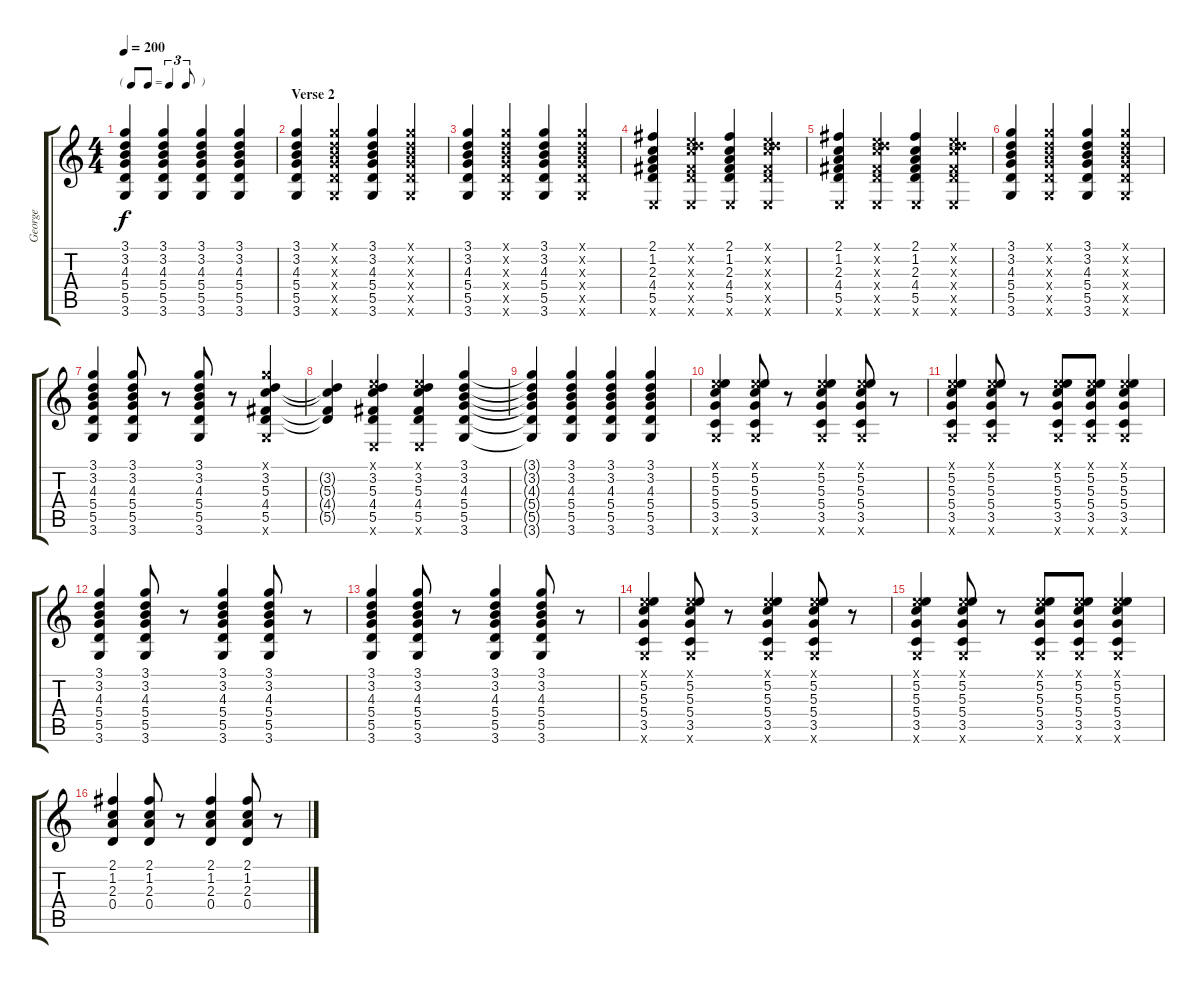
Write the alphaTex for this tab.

\track ("George" "George") {instrument acousticguitarsteel}
\staff {score tabs}
\tuning (E4 B3 G3 D3 A2 E2) {hide}
\ts (4 4)
\tf triplet8th
\tempo 200
\clef g2
\ks c
(3.1{t} 3.2{t} 4.3{t} 5.4{t} 5.5{t} 3.6{t}).4{dy f} (3.1 3.2 4.3 5.4 5.5 3.6).4 (3.1 3.2 4.3 5.4 5.5 3.6).4 (3.1 3.2 4.3 5.4 5.5 3.6).4 |
\section ("" "Verse 2")
(3.1 3.2 4.3 5.4 5.5 3.6).4 (3.1{x} 3.2{x} 4.3{x} 5.4{x} 5.5{x} 3.6{x}).4 (3.1 3.2 4.3 5.4 5.5 3.6).4 (3.1{x} 3.2{x} 4.3{x} 5.4{x} 5.5{x} 3.6{x}).4 |
(3.1 3.2 4.3 5.4 5.5 3.6).4 (3.1{x} 3.2{x} 4.3{x} 5.4{x} 5.5{x} 3.6{x}).4 (3.1 3.2 4.3 5.4 5.5 3.6).4 (3.1{x} 3.2{x} 4.3{x} 5.4{x} 5.5{x} 3.6{x}).4 |
(2.1 1.2 2.3 4.4 5.5 0.6{x}).4 (0.1{x} 3.2{x} 5.3{x} 4.4{x} 5.5{x} 0.6{x}).4 (2.1 1.2 2.3 4.4 5.5 0.6{x}).4 (0.1{x} 3.2{x} 5.3{x} 4.4{x} 5.5{x} 0.6{x}).4 |
(2.1 1.2 2.3 4.4 5.5 0.6{x}).4 (0.1{x} 3.2{x} 5.3{x} 4.4{x} 5.5{x} 0.6{x}).4 (2.1 1.2 2.3 4.4 5.5 0.6{x}).4 (0.1{x} 3.2{x} 5.3{x} 4.4{x} 5.5{x} 0.6{x}).4 |
(3.1 3.2 4.3 5.4 5.5 3.6).4 (3.1{x} 3.2{x} 4.3{x} 5.4{x} 5.5{x} 3.6{x}).4 (3.1 3.2 4.3 5.4 5.5 3.6).4 (3.1{x} 3.2{x} 4.3{x} 5.4{x} 5.5{x} 3.6{x}).4 |
(3.1 3.2 4.3 5.4 5.5 3.6).4 (3.1 3.2 4.3 5.4 5.5 3.6).8 r.8 (3.1 3.2 4.3 5.4 5.5 3.6).8 r.8 (3.1{x} 3.2 5.3 4.4 5.5 3.6{x}).4 |
(3.2{t} 5.3{t} 4.4{t} 5.5{t}).4 (0.1{x} 3.2 5.3 4.4 5.5 0.6{x}).4 (0.1{x} 3.2 5.3 4.4 5.5 0.6{x}).4 (3.1 3.2 4.3 5.4 5.5 3.6).4 |
(3.1{t} 3.2{t} 4.3{t} 5.4{t} 5.5{t} 3.6{t}).4 (3.1 3.2 4.3 5.4 5.5 3.6).4 (3.1 3.2 4.3 5.4 5.5 3.6).4 (3.1 3.2 4.3 5.4 5.5 3.6).4 |
(0.1{x} 5.2 5.3 5.4 3.5 3.6{x}).4 (0.1{x} 5.2 5.3 5.4 3.5 3.6{x}).8 r.8 (0.1{x} 5.2 5.3 5.4 3.5 3.6{x}).4 (0.1{x} 5.2 5.3 5.4 3.5 3.6{x}).8 r.8 |
(0.1{x} 5.2 5.3 5.4 3.5 3.6{x}).4 (0.1{x} 5.2 5.3 5.4 3.5 3.6{x}).8 r.8 (0.1{x} 5.2 5.3 5.4 3.5 3.6{x}).8 (0.1{x} 5.2 5.3 5.4 3.5 3.6{x}).8 (0.1{x} 5.2 5.3 5.4 3.5 3.6{x}).4 |
(3.1 3.2 4.3 5.4 5.5 3.6).4 (3.1 3.2 4.3 5.4 5.5 3.6).8 r.8 (3.1 3.2 4.3 5.4 5.5 3.6).4 (3.1 3.2 4.3 5.4 5.5 3.6).8 r.8 |
(3.1 3.2 4.3 5.4 5.5 3.6).4 (3.1 3.2 4.3 5.4 5.5 3.6).8 r.8 (3.1 3.2 4.3 5.4 5.5 3.6).4 (3.1 3.2 4.3 5.4 5.5 3.6).8 r.8 |
(0.1{x} 5.2 5.3 5.4 3.5 3.6{x}).4 (0.1{x} 5.2 5.3 5.4 3.5 3.6{x}).8 r.8 (0.1{x} 5.2 5.3 5.4 3.5 3.6{x}).4 (0.1{x} 5.2 5.3 5.4 3.5 3.6{x}).8 r.8 |
(0.1{x} 5.2 5.3 5.4 3.5 3.6{x}).4 (0.1{x} 5.2 5.3 5.4 3.5 3.6{x}).8 r.8 (0.1{x} 5.2 5.3 5.4 3.5 3.6{x}).8 (0.1{x} 5.2 5.3 5.4 3.5 3.6{x}).8 (0.1{x} 5.2 5.3 5.4 3.5 3.6{x}).4 |
(2.1 1.2 2.3 0.4).4 (2.1 1.2 2.3 0.4).8 r.8 (2.1 1.2 2.3 0.4).4 (2.1 1.2 2.3 0.4).8 r.8
